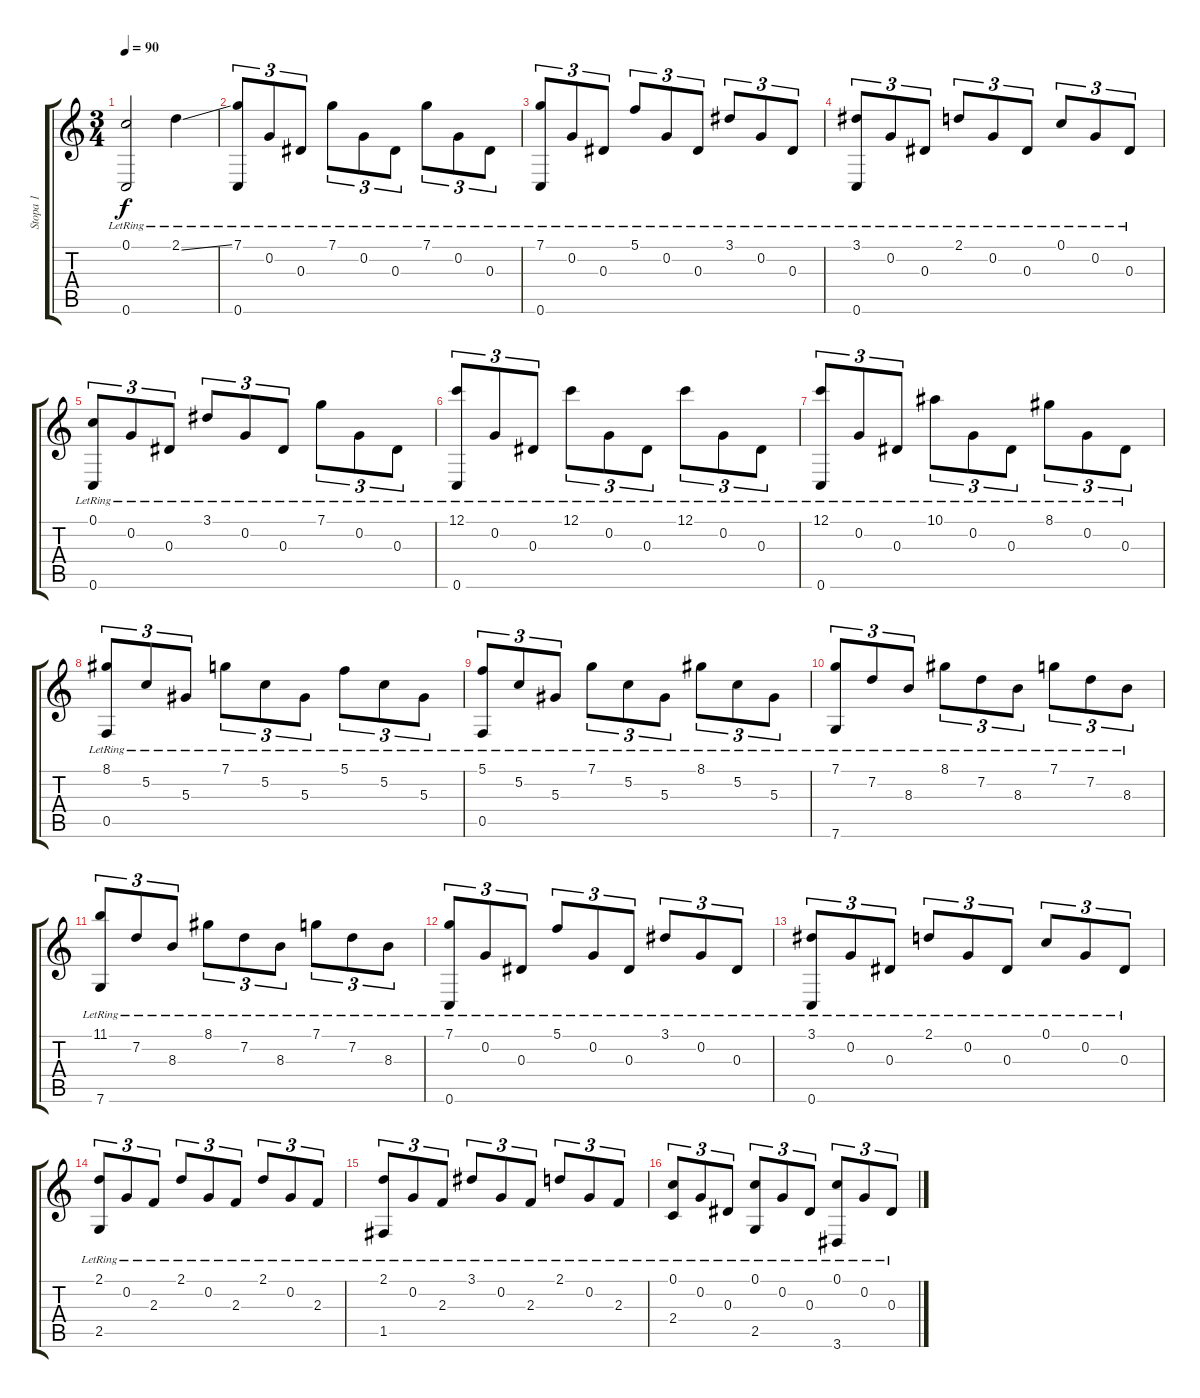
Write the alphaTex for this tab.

\track ("Stopa 1" "Stopa 1") {instrument acousticguitarnylon}
\staff {score tabs}
\tuning (C4 G3 Eb3 Bb2 F2 C2) {hide}
\ts (3 4)
\tempo 90
\clef g2
\ks c
(0.1{lr} 0.6{lr}).2{dy f} 2.1{ss lr}.4 |
(7.1{lr} 0.6{lr}).8{tu (3 2)} 0.2{lr}.8{tu (3 2)} 0.3{lr}.8{tu (3 2)} 7.1{lr}.8{tu (3 2)} 0.2{lr}.8{tu (3 2)} 0.3{lr}.8{tu (3 2)} 7.1{lr}.8{tu (3 2)} 0.2{lr}.8{tu (3 2)} 0.3{lr}.8{tu (3 2)} |
(7.1{lr} 0.6{lr}).8{tu (3 2)} 0.2{lr}.8{tu (3 2)} 0.3{lr}.8{tu (3 2)} 5.1{lr}.8{tu (3 2)} 0.2{lr}.8{tu (3 2)} 0.3{lr}.8{tu (3 2)} 3.1{lr}.8{tu (3 2)} 0.2{lr}.8{tu (3 2)} 0.3{lr}.8{tu (3 2)} |
(3.1{lr} 0.6{lr}).8{tu (3 2)} 0.2{lr}.8{tu (3 2)} 0.3{lr}.8{tu (3 2)} 2.1{lr}.8{tu (3 2)} 0.2{lr}.8{tu (3 2)} 0.3{lr}.8{tu (3 2)} 0.1{lr}.8{tu (3 2)} 0.2{lr}.8{tu (3 2)} 0.3{lr}.8{tu (3 2)} |
(0.1{lr} 0.6{lr}).8{tu (3 2)} 0.2{lr}.8{tu (3 2)} 0.3{lr}.8{tu (3 2)} 3.1{lr}.8{tu (3 2)} 0.2{lr}.8{tu (3 2)} 0.3{lr}.8{tu (3 2)} 7.1{lr}.8{tu (3 2)} 0.2{lr}.8{tu (3 2)} 0.3{lr}.8{tu (3 2)} |
(12.1{lr} 0.6{lr}).8{tu (3 2)} 0.2{lr}.8{tu (3 2)} 0.3{lr}.8{tu (3 2)} 12.1{lr}.8{tu (3 2)} 0.2{lr}.8{tu (3 2)} 0.3{lr}.8{tu (3 2)} 12.1{lr}.8{tu (3 2)} 0.2{lr}.8{tu (3 2)} 0.3{lr}.8{tu (3 2)} |
(12.1{lr} 0.6{lr}).8{tu (3 2)} 0.2{lr}.8{tu (3 2)} 0.3{lr}.8{tu (3 2)} 10.1{lr}.8{tu (3 2)} 0.2{lr}.8{tu (3 2)} 0.3{lr}.8{tu (3 2)} 8.1{lr}.8{tu (3 2)} 0.2{lr}.8{tu (3 2)} 0.3{lr}.8{tu (3 2)} |
(8.1{lr} 0.5{lr}).8{tu (3 2)} 5.2{lr}.8{tu (3 2)} 5.3{lr}.8{tu (3 2)} 7.1{lr}.8{tu (3 2)} 5.2{lr}.8{tu (3 2)} 5.3{lr}.8{tu (3 2)} 5.1{lr}.8{tu (3 2)} 5.2{lr}.8{tu (3 2)} 5.3{lr}.8{tu (3 2)} |
(5.1{lr} 0.5{lr}).8{tu (3 2)} 5.2{lr}.8{tu (3 2)} 5.3{lr}.8{tu (3 2)} 7.1{lr}.8{tu (3 2)} 5.2{lr}.8{tu (3 2)} 5.3{lr}.8{tu (3 2)} 8.1{lr}.8{tu (3 2)} 5.2{lr}.8{tu (3 2)} 5.3{lr}.8{tu (3 2)} |
(7.1{lr} 7.6{lr}).8{tu (3 2)} 7.2{lr}.8{tu (3 2)} 8.3{lr}.8{tu (3 2)} 8.1{lr}.8{tu (3 2)} 7.2{lr}.8{tu (3 2)} 8.3{lr}.8{tu (3 2)} 7.1{lr}.8{tu (3 2)} 7.2{lr}.8{tu (3 2)} 8.3{lr}.8{tu (3 2)} |
(11.1{lr} 7.6{lr}).8{tu (3 2)} 7.2{lr}.8{tu (3 2)} 8.3{lr}.8{tu (3 2)} 8.1{lr}.8{tu (3 2)} 7.2{lr}.8{tu (3 2)} 8.3{lr}.8{tu (3 2)} 7.1{lr}.8{tu (3 2)} 7.2{lr}.8{tu (3 2)} 8.3{lr}.8{tu (3 2)} |
(7.1{lr} 0.6{lr}).8{tu (3 2)} 0.2{lr}.8{tu (3 2)} 0.3{lr}.8{tu (3 2)} 5.1{lr}.8{tu (3 2)} 0.2{lr}.8{tu (3 2)} 0.3{lr}.8{tu (3 2)} 3.1{lr}.8{tu (3 2)} 0.2{lr}.8{tu (3 2)} 0.3{lr}.8{tu (3 2)} |
(3.1{lr} 0.6{lr}).8{tu (3 2)} 0.2{lr}.8{tu (3 2)} 0.3{lr}.8{tu (3 2)} 2.1{lr}.8{tu (3 2)} 0.2{lr}.8{tu (3 2)} 0.3{lr}.8{tu (3 2)} 0.1{lr}.8{tu (3 2)} 0.2{lr}.8{tu (3 2)} 0.3{lr}.8{tu (3 2)} |
(2.1{lr} 2.5{lr}).8{tu (3 2)} 0.2{lr}.8{tu (3 2)} 2.3{lr}.8{tu (3 2)} 2.1{lr}.8{tu (3 2)} 0.2{lr}.8{tu (3 2)} 2.3{lr}.8{tu (3 2)} 2.1{lr}.8{tu (3 2)} 0.2{lr}.8{tu (3 2)} 2.3{lr}.8{tu (3 2)} |
(2.1{lr} 1.5{lr}).8{tu (3 2)} 0.2{lr}.8{tu (3 2)} 2.3{lr}.8{tu (3 2)} 3.1{lr}.8{tu (3 2)} 0.2{lr}.8{tu (3 2)} 2.3{lr}.8{tu (3 2)} 2.1{lr}.8{tu (3 2)} 0.2{lr}.8{tu (3 2)} 2.3{lr}.8{tu (3 2)} |
(0.1{lr} 2.4{lr}).8{tu (3 2)} 0.2{lr}.8{tu (3 2)} 0.3{lr}.8{tu (3 2)} (0.1{lr} 2.5{lr}).8{tu (3 2)} 0.2{lr}.8{tu (3 2)} 0.3{lr}.8{tu (3 2)} (0.1{lr} 3.6{lr}).8{tu (3 2)} 0.2{lr}.8{tu (3 2)} 0.3{lr}.8{tu (3 2)}
